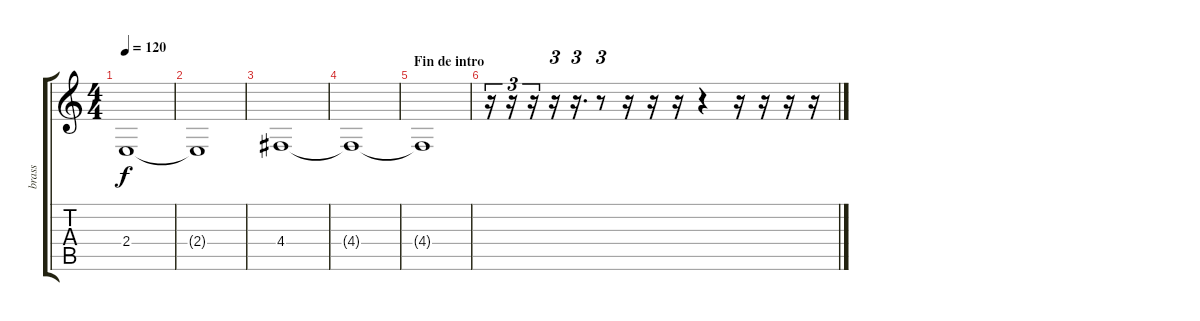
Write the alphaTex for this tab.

\track ("brass" "brass") {instrument brasssection}
\staff {score tabs}
\tuning (E4 B3 G3 D3 A2 E2) {hide}
\ts (4 4)
\tempo 120
\clef g2
\ks c
2.4.1{dy f} |
2.4{t}.1 |
4.4.1 |
4.4{t}.1 |
\section ("" "Fin de intro")
4.4{t}.1 |
r.16{tu (3 2)} r.16{tu (3 2)} r.16{tu (3 2)} r.16{tu (3 2)} r.16{d tu (3 2)} r.8{tu (3 2)} r.16 r.16 r.16 r.4 r.16 r.16 r.16 r.16
